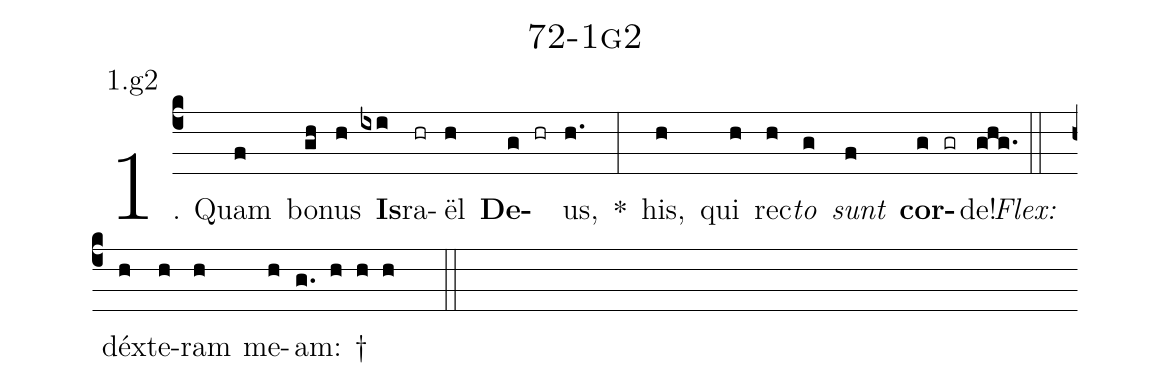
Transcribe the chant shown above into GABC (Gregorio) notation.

name: 72-1g2;
annotation: 1.g2;
%%
(c4)1. Quam(f) bo(gh)nus(h) <b>Is</b>(ixi)ra(hr)ël(h) <b>De</b>(g hr)us,(h.) *(:) his,(h) qui(h) rec(h)<i>to</i>(g) <i>sunt</i>(f) <b>cor</b>(g gr)de!(ghg.) (::)
<i>Flex:</i>()  déx(h)te(h)ram(h) me(h)am: †(g. h h h  ::)
